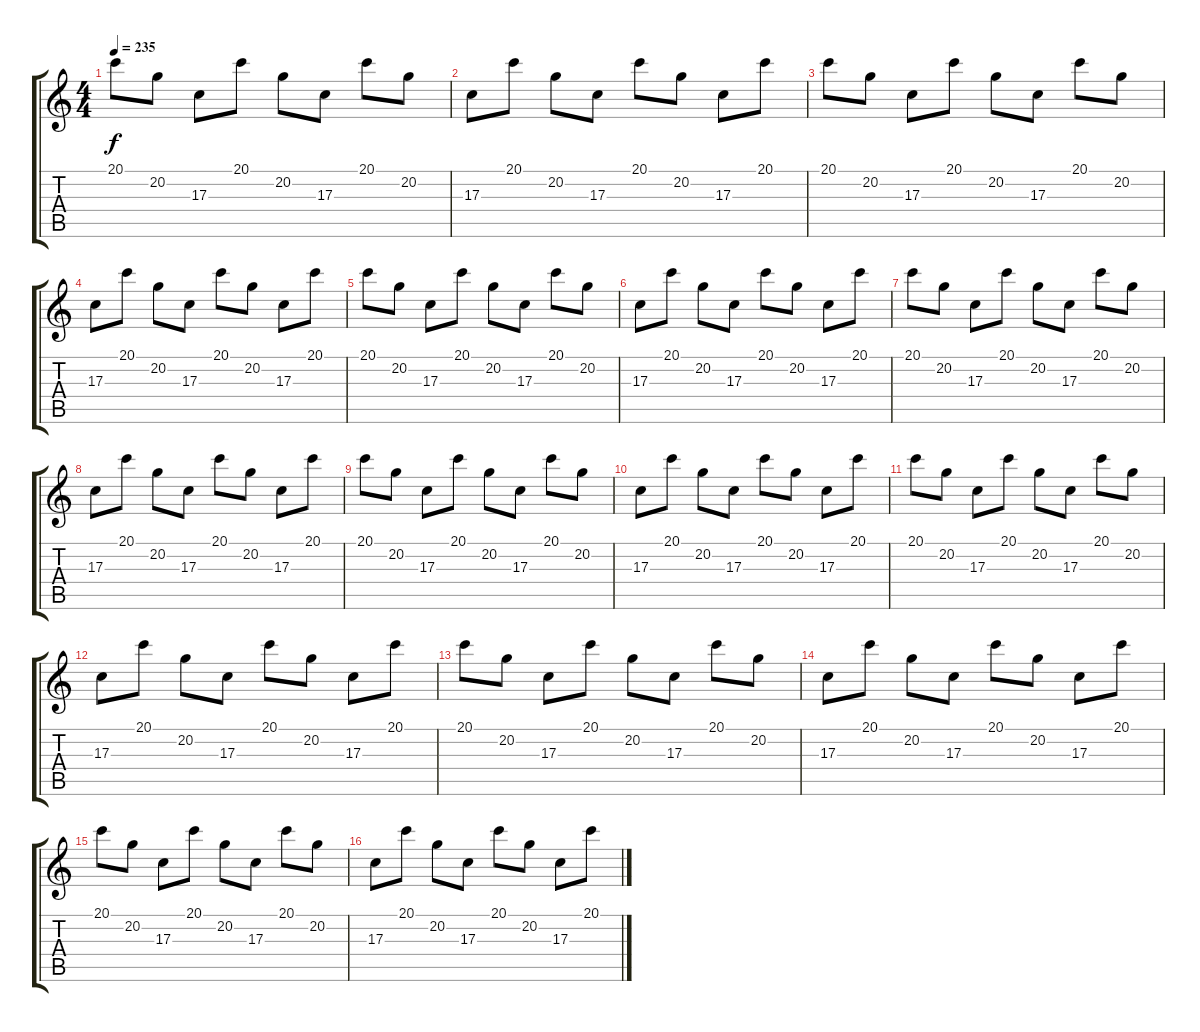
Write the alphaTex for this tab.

\track "" {instrument lead1square}
\staff {score tabs}
\tuning (E4 B3 G3 D3 A2 E2) {hide}
\ts (4 4)
\tempo 235
\clef g2
\ks c
20.1.8{dy f} 20.2.8 17.3.8 20.1.8 20.2.8 17.3.8 20.1.8 20.2.8 |
17.3.8 20.1.8 20.2.8 17.3.8 20.1.8 20.2.8 17.3.8 20.1.8 |
20.1.8 20.2.8 17.3.8 20.1.8 20.2.8 17.3.8 20.1.8 20.2.8 |
17.3.8 20.1.8 20.2.8 17.3.8 20.1.8 20.2.8 17.3.8 20.1.8 |
20.1.8 20.2.8 17.3.8 20.1.8 20.2.8 17.3.8 20.1.8 20.2.8 |
17.3.8 20.1.8 20.2.8 17.3.8 20.1.8 20.2.8 17.3.8 20.1.8 |
20.1.8 20.2.8 17.3.8 20.1.8 20.2.8 17.3.8 20.1.8 20.2.8 |
17.3.8 20.1.8 20.2.8 17.3.8 20.1.8 20.2.8 17.3.8 20.1.8 |
20.1.8 20.2.8 17.3.8 20.1.8 20.2.8 17.3.8 20.1.8 20.2.8 |
17.3.8 20.1.8 20.2.8 17.3.8 20.1.8 20.2.8 17.3.8 20.1.8 |
20.1.8 20.2.8 17.3.8 20.1.8 20.2.8 17.3.8 20.1.8 20.2.8 |
17.3.8 20.1.8 20.2.8 17.3.8 20.1.8 20.2.8 17.3.8 20.1.8 |
20.1.8 20.2.8 17.3.8 20.1.8 20.2.8 17.3.8 20.1.8 20.2.8 |
17.3.8 20.1.8 20.2.8 17.3.8 20.1.8 20.2.8 17.3.8 20.1.8 |
20.1.8 20.2.8 17.3.8 20.1.8 20.2.8 17.3.8 20.1.8 20.2.8 |
17.3.8 20.1.8 20.2.8 17.3.8 20.1.8 20.2.8 17.3.8 20.1.8
